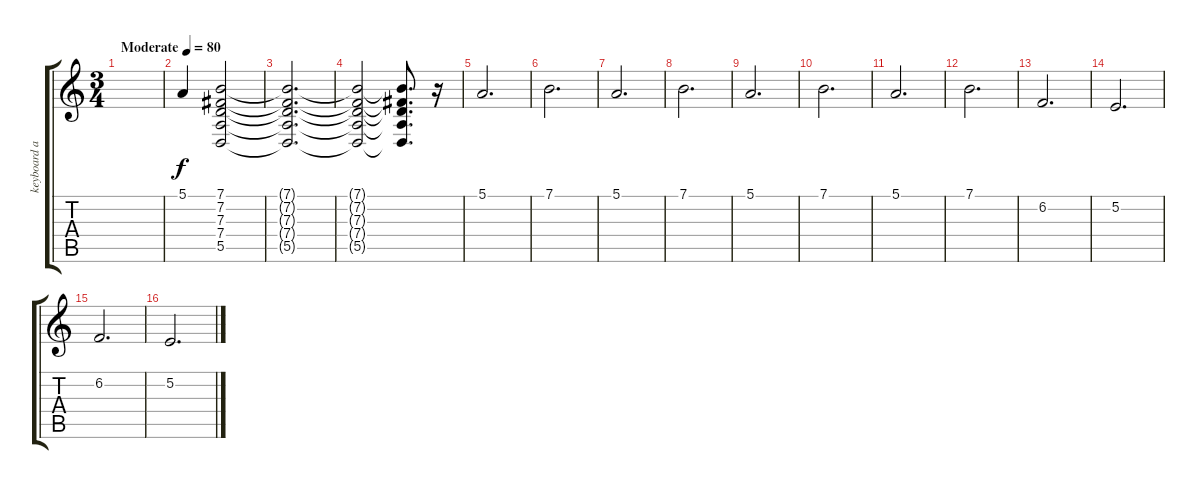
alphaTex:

\track ("keyboard and piano" "keyboard a") {instrument stringensemble2}
\staff {score tabs}
\tuning (E4 B3 G3 D3 A2 E2) {hide}
\ts (3 4)
\tempo (80 "Moderate")
\clef g2
\ks c
|
5.1.4{volume 0 balance 8} (7.1 7.2 7.3 7.4 5.5).2{volume 13} |
(7.1{t} 7.2{t} 7.3{t} 7.4{t} 5.5{t}).2{d} |
(7.1{t} 7.2{t} 7.3{t} 7.4{t} 5.5{t}).2 (7.1{t} 7.2{t} 7.3{t} 7.4{t} 5.5{t}).8{d} r.16 |
5.1.2{d} |
7.1.2{d} |
5.1.2{d} |
7.1.2{d} |
5.1.2{d} |
7.1.2{d} |
5.1.2{d} |
7.1.2{d} |
6.2.2{d} |
5.2.2{d} |
6.2.2{d} |
5.2.2{d}
